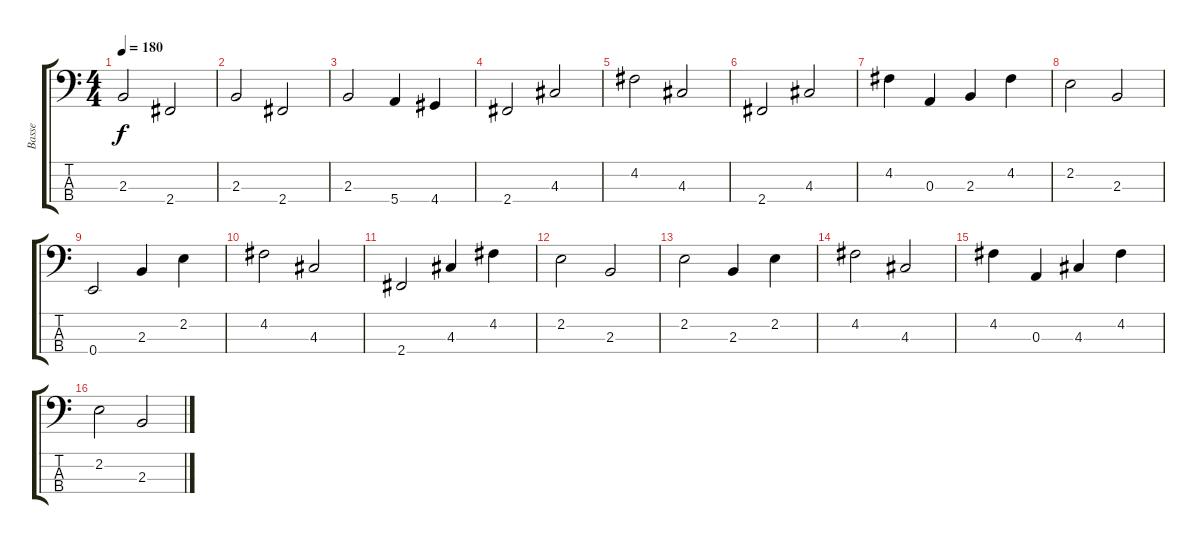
\track ("Basse" "Basse") {instrument electricbassfinger}
\staff {score tabs}
\tuning (G2 D2 A1 E1) {hide}
\ts (4 4)
\tempo 180
\clef f4
\ks c
2.3.2{dy f} 2.4.2 |
2.3.2 2.4.2 |
2.3.2 5.4.4 4.4.4 |
2.4.2 4.3.2 |
4.2.2 4.3.2 |
2.4.2 4.3.2 |
4.2.4 0.3.4 2.3.4 4.2.4 |
2.2.2 2.3.2 |
0.4.2 2.3.4 2.2.4 |
4.2.2 4.3.2 |
2.4.2 4.3.4 4.2.4 |
2.2.2 2.3.2 |
2.2.2 2.3.4 2.2.4 |
4.2.2 4.3.2 |
4.2.4 0.3.4 4.3.4 4.2.4 |
2.2.2 2.3.2
